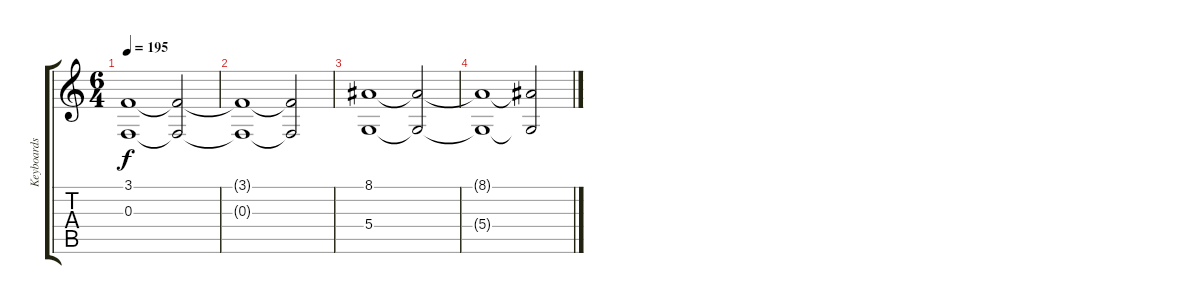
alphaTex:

\track ("Keyboards" "Keyboards") {instrument stringensemble1}
\staff {score tabs}
\tuning (D4 A3 F3 D3 A2 D2) {hide}
\ts (6 4)
\tempo 195
\clef g2
\ks c
(3.1 0.3).1{dy f} (3.1{t} 0.3{t}).2 |
(3.1{t} 0.3{t}).1 (3.1{t} 0.3{t}).2 |
(8.1 5.4).1 (8.1{t} 5.4{t}).2 |
(8.1{t} 5.4{t}).1 (8.1{t} 5.4{t}).2
